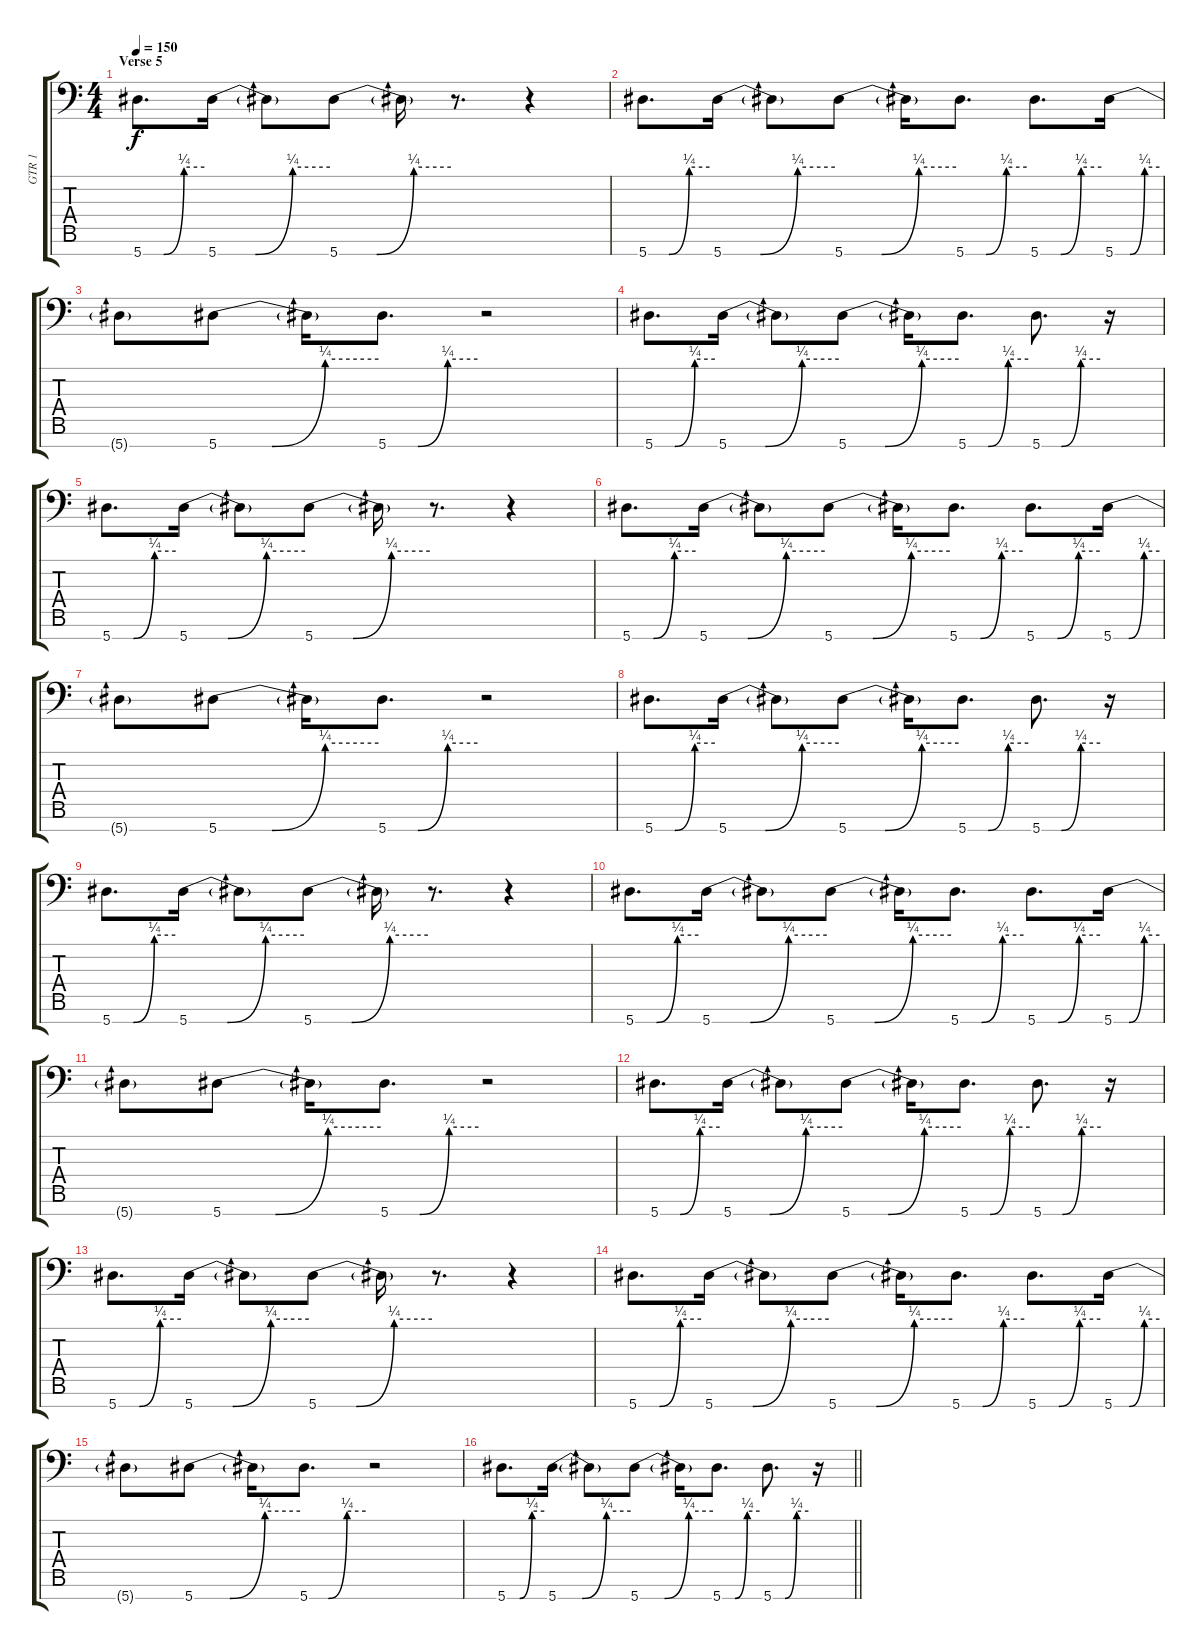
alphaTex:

\track ("GTR 1" "GTR 1") {instrument distortionguitar}
\staff {score tabs}
\tuning (Eb4 Bb3 Gb3 Db3 Ab2 Eb2 Bb1) {hide}
\ts (4 4)
\section ("" "Verse 5")
\tempo 150
\clef f4
\ks c
5.7{be (custom 0 0 20 0 40 1 60 1)}.8{d dy f} 5.7{be (custom 0 0 20 0 40 1 60 1)}.16 5.7{t}.8 5.7{be (custom 0 0 20 0 40 1 60 1)}.8 5.7{t}.16 r.8{d} r.4 |
5.7{be (custom 0 0 20 0 40 1 60 1)}.8{d} 5.7{be (custom 0 0 20 0 40 1 60 1)}.16 5.7{t}.8 5.7{be (custom 0 0 20 0 40 1 60 1)}.8 5.7{t}.16 5.7{be (custom 0 0 20 0 40 1 60 1)}.8{d} 5.7{be (custom 0 0 20 0 40 1 60 1)}.8{d} 5.7{be (custom 0 0 20 0 40 1 60 1)}.16 |
5.7{t}.8 5.7{be (custom 0 0 20 0 40 1 60 1)}.8 5.7{t}.16 5.7{be (custom 0 0 20 0 40 1 60 1)}.8{d} r.2 |
5.7{be (custom 0 0 20 0 40 1 60 1)}.8{d} 5.7{be (custom 0 0 20 0 40 1 60 1)}.16 5.7{t}.8 5.7{be (custom 0 0 20 0 40 1 60 1)}.8 5.7{t}.16 5.7{be (custom 0 0 20 0 40 1 60 1)}.8{d} 5.7{be (custom 0 0 20 0 40 1 60 1)}.8{d} r.16 |
5.7{be (custom 0 0 20 0 40 1 60 1)}.8{d} 5.7{be (custom 0 0 20 0 40 1 60 1)}.16 5.7{t}.8 5.7{be (custom 0 0 20 0 40 1 60 1)}.8 5.7{t}.16 r.8{d} r.4 |
5.7{be (custom 0 0 20 0 40 1 60 1)}.8{d} 5.7{be (custom 0 0 20 0 40 1 60 1)}.16 5.7{t}.8 5.7{be (custom 0 0 20 0 40 1 60 1)}.8 5.7{t}.16 5.7{be (custom 0 0 20 0 40 1 60 1)}.8{d} 5.7{be (custom 0 0 20 0 40 1 60 1)}.8{d} 5.7{be (custom 0 0 20 0 40 1 60 1)}.16 |
5.7{t}.8 5.7{be (custom 0 0 20 0 40 1 60 1)}.8 5.7{t}.16 5.7{be (custom 0 0 20 0 40 1 60 1)}.8{d} r.2 |
5.7{be (custom 0 0 20 0 40 1 60 1)}.8{d} 5.7{be (custom 0 0 20 0 40 1 60 1)}.16 5.7{t}.8 5.7{be (custom 0 0 20 0 40 1 60 1)}.8 5.7{t}.16 5.7{be (custom 0 0 20 0 40 1 60 1)}.8{d} 5.7{be (custom 0 0 20 0 40 1 60 1)}.8{d} r.16 |
5.7{be (custom 0 0 20 0 40 1 60 1)}.8{d} 5.7{be (custom 0 0 20 0 40 1 60 1)}.16 5.7{t}.8 5.7{be (custom 0 0 20 0 40 1 60 1)}.8 5.7{t}.16 r.8{d} r.4 |
5.7{be (custom 0 0 20 0 40 1 60 1)}.8{d} 5.7{be (custom 0 0 20 0 40 1 60 1)}.16 5.7{t}.8 5.7{be (custom 0 0 20 0 40 1 60 1)}.8 5.7{t}.16 5.7{be (custom 0 0 20 0 40 1 60 1)}.8{d} 5.7{be (custom 0 0 20 0 40 1 60 1)}.8{d} 5.7{be (custom 0 0 20 0 40 1 60 1)}.16 |
5.7{t}.8 5.7{be (custom 0 0 20 0 40 1 60 1)}.8 5.7{t}.16 5.7{be (custom 0 0 20 0 40 1 60 1)}.8{d} r.2 |
5.7{be (custom 0 0 20 0 40 1 60 1)}.8{d} 5.7{be (custom 0 0 20 0 40 1 60 1)}.16 5.7{t}.8 5.7{be (custom 0 0 20 0 40 1 60 1)}.8 5.7{t}.16 5.7{be (custom 0 0 20 0 40 1 60 1)}.8{d} 5.7{be (custom 0 0 20 0 40 1 60 1)}.8{d} r.16 |
5.7{be (custom 0 0 20 0 40 1 60 1)}.8{d} 5.7{be (custom 0 0 20 0 40 1 60 1)}.16 5.7{t}.8 5.7{be (custom 0 0 20 0 40 1 60 1)}.8 5.7{t}.16 r.8{d} r.4 |
5.7{be (custom 0 0 20 0 40 1 60 1)}.8{d} 5.7{be (custom 0 0 20 0 40 1 60 1)}.16 5.7{t}.8 5.7{be (custom 0 0 20 0 40 1 60 1)}.8 5.7{t}.16 5.7{be (custom 0 0 20 0 40 1 60 1)}.8{d} 5.7{be (custom 0 0 20 0 40 1 60 1)}.8{d} 5.7{be (custom 0 0 20 0 40 1 60 1)}.16 |
5.7{t}.8 5.7{be (custom 0 0 20 0 40 1 60 1)}.8 5.7{t}.16 5.7{be (custom 0 0 20 0 40 1 60 1)}.8{d} r.2 |
\barLineRight lightlight
5.7{be (custom 0 0 20 0 40 1 60 1)}.8{d} 5.7{be (custom 0 0 20 0 40 1 60 1)}.16 5.7{t}.8 5.7{be (custom 0 0 20 0 40 1 60 1)}.8 5.7{t}.16 5.7{be (custom 0 0 20 0 40 1 60 1)}.8{d} 5.7{be (custom 0 0 20 0 40 1 60 1)}.8{d} r.16
